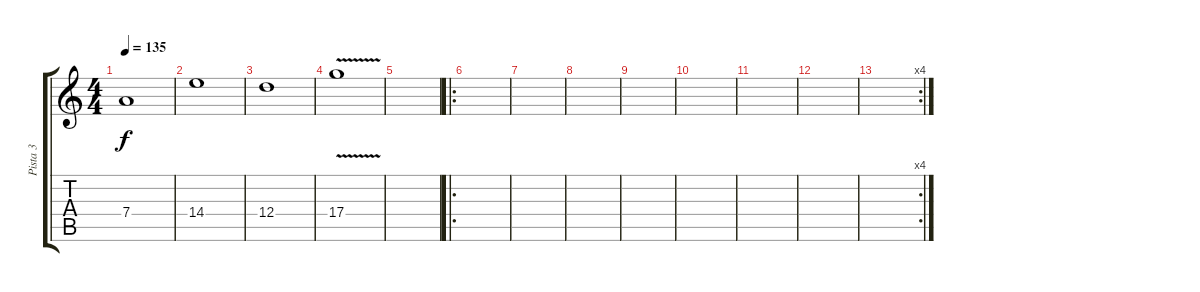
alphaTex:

\track ("Pista 3" "Pista 3") {instrument distortionguitar}
\staff {score tabs}
\tuning (E4 B3 G3 D3 A2 E2) {hide}
\ts (4 4)
\tempo 135
\clef g2
\ks c
7.4.1{dy f} |
14.4.1 |
12.4.1 |
17.4{v}.1 |
|
\ro
|
|
|
|
|
|
|
\rc 4
